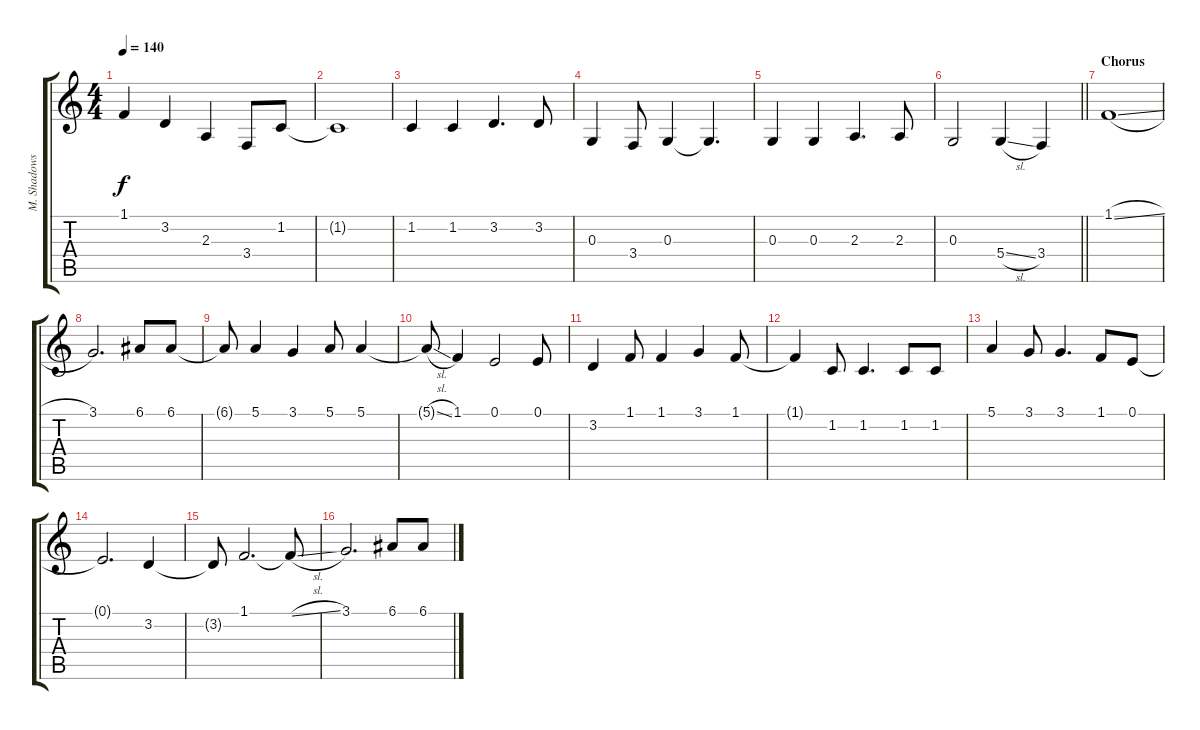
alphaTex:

\track ("M. Shadows" "M. Shadows") {instrument reedorgan}
\staff {score tabs}
\tuning (E4 B3 G3 D3 A2 E2) {hide}
\ts (4 4)
\tempo 140
\clef g2
\ks c
1.1.4{dy f} 3.2.4 2.3.4 3.4.8 1.2.8 |
1.2{t}.1 |
1.2.4 1.2.4 3.2.4{d} 3.2.8 |
0.3.4 3.4.8 0.3.4 0.3{t}.4{d} |
0.3.4 0.3.4 2.3.4{d} 2.3.8 |
\barLineRight lightlight
0.3.2 5.4{sl}.4 3.4.4 |
\section ("" "Chorus")
1.1{sl}.1 |
3.1.2{d} 6.1.8 6.1.8 |
6.1{t}.8 5.1.4 3.1.4 5.1.8 5.1.4 |
5.1{sl t}.8 1.1.4 0.1.2 0.1.8 |
3.2.4 1.1.8 1.1.4 3.1.4 1.1.8 |
1.1{t}.4 1.2.8 1.2.4{d} 1.2.8 1.2.8 |
5.1.4 3.1.8 3.1.4{d} 1.1.8 0.1.8 |
0.1{t}.2{d} 3.2.4 |
3.2{t}.8 1.1.2{d} 1.1{sl t}.8 |
3.1.2{d} 6.1.8 6.1.8
